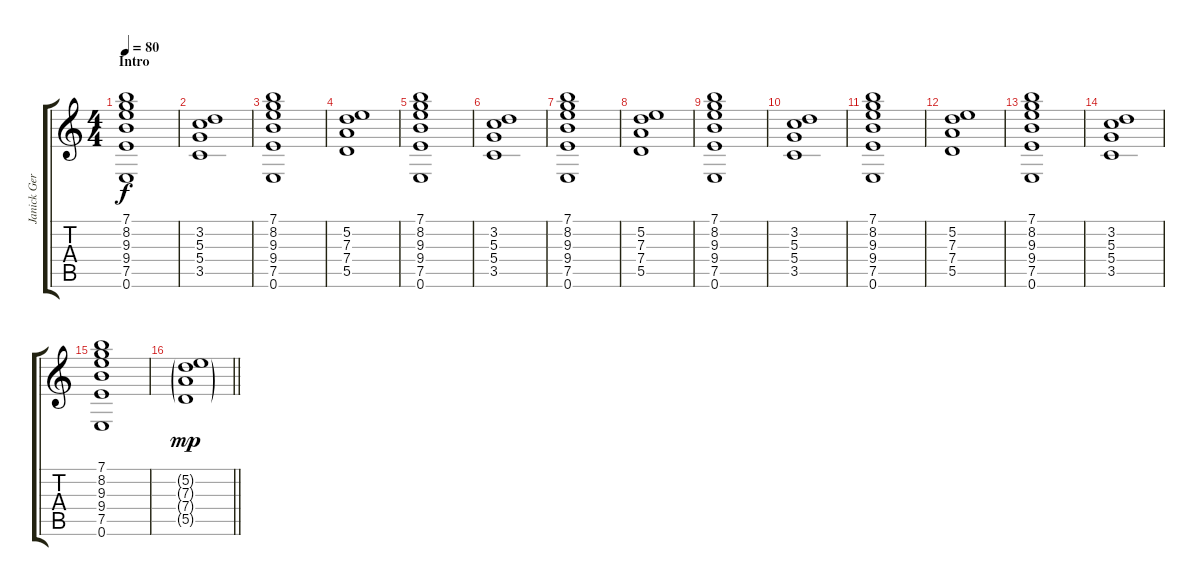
\track ("Janick Gers (Clean)" "Janick Ger") {instrument electricguitarclean}
\staff {score tabs}
\tuning (E4 B3 G3 D3 A2 E2) {hide}
\ts (4 4)
\section ("" "Intro")
\tempo 80
\clef g2
\ks c
(7.1 8.2 9.3 9.4 7.5 0.6).1{dy f instrument electricguitarclean} |
(3.2 5.3 5.4 3.5).1 |
(7.1 8.2 9.3 9.4 7.5 0.6).1 |
(5.2 7.3 7.4 5.5).1 |
(7.1 8.2 9.3 9.4 7.5 0.6).1 |
(3.2 5.3 5.4 3.5).1 |
(7.1 8.2 9.3 9.4 7.5 0.6).1 |
(5.2 7.3 7.4 5.5).1 |
(7.1 8.2 9.3 9.4 7.5 0.6).1 |
(3.2 5.3 5.4 3.5).1 |
(7.1 8.2 9.3 9.4 7.5 0.6).1 |
(5.2 7.3 7.4 5.5).1 |
(7.1 8.2 9.3 9.4 7.5 0.6).1 |
(3.2 5.3 5.4 3.5).1 |
(7.1 8.2 9.3 9.4 7.5 0.6).1 |
\barLineRight lightlight
(5.2{g} 7.3{g} 7.4{g} 5.5{g}).1{dy mp}
